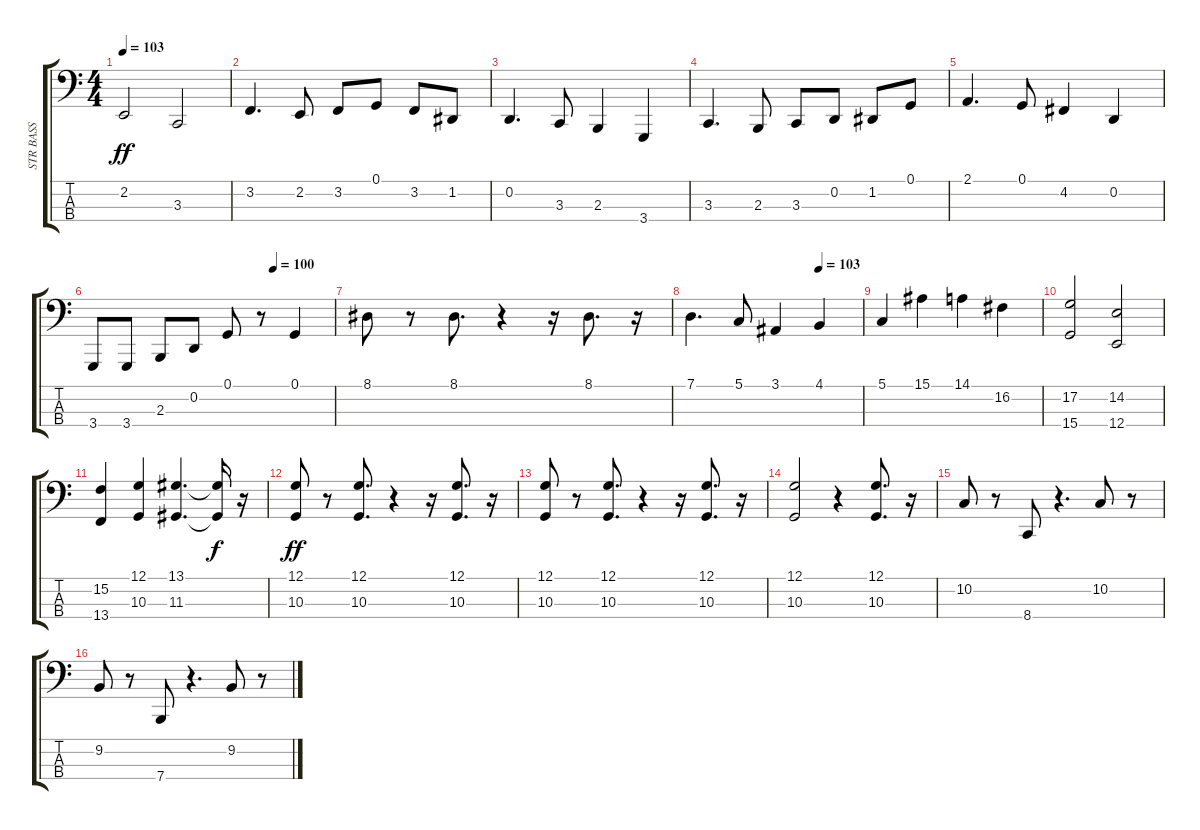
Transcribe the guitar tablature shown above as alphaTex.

\track ("STR BASS" "STR BASS") {instrument stringensemble1}
\staff {score tabs}
\tuning (G2 D2 A1 E1) {hide}
\ts (4 4)
\tempo 103
\clef f4
\ks c
2.2.2{dy ff} 3.3.2 |
3.2.4{d} 2.2.8 3.2.8 0.1.8 3.2.8 1.2.8 |
0.2.4{d} 3.3.8 2.3.4 3.4.4 |
3.3.4{d} 2.3.8 3.3.8 0.2.8 1.2.8 0.1.8 |
2.1.4{d} 0.1.8 4.2.4 0.2.4 |
\tempo (100 0.75)
3.4.8 3.4.8 2.3.8 0.2.8 0.1.8 r.8 0.1.4 |
8.1.8 r.8 8.1.8{d} r.4 r.16 8.1.8{d} r.16 |
\tempo (103 0.75)
7.1.4{d} 5.1.8 3.1.4 4.1.4 |
5.1.4 15.1.4 14.1.4 16.2.4 |
(17.2 15.4).2 (14.2 12.4).2 |
(15.2 13.4).4 (12.1 10.3).4 (13.1 11.3).4{d} (13.1{t} 11.3{t}).16{dy f} r.16 |
(12.1 10.3).8{dy ff} r.8 (12.1 10.3).8{d} r.4 r.16 (12.1 10.3).8{d} r.16 |
(12.1 10.3).8 r.8 (12.1 10.3).8{d} r.4 r.16 (12.1 10.3).8{d} r.16 |
(12.1 10.3).2 r.4 (12.1 10.3).8{d} r.16 |
10.2.8 r.8 8.4.8 r.4{d} 10.2.8 r.8 |
9.2.8 r.8 7.4.8 r.4{d} 9.2.8 r.8
